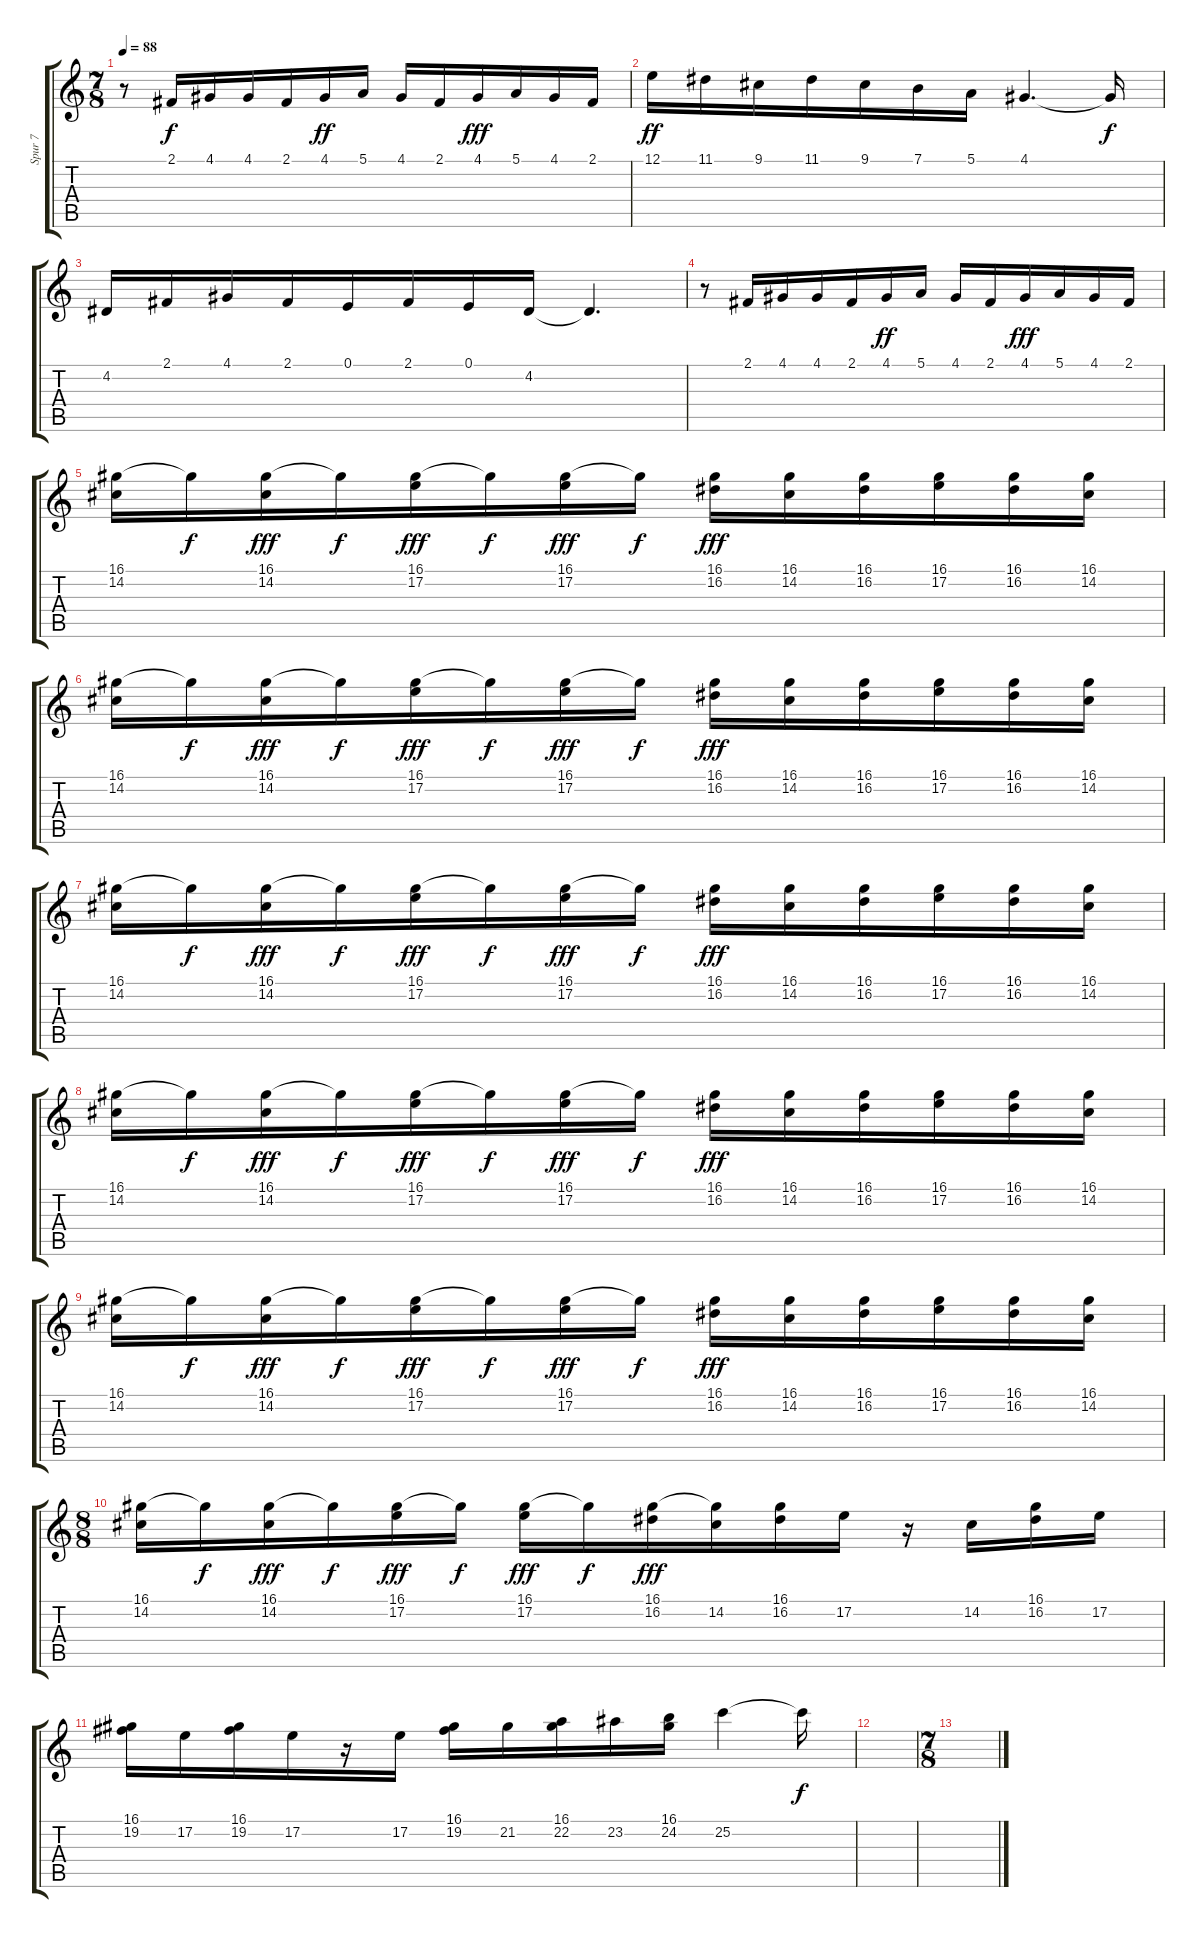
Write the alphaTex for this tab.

\track ("Spur 7" "Spur 7") {instrument stringensemble1}
\staff {score tabs}
\tuning (E4 B3 G3 D3 A2 E2) {hide}
\ts (7 8)
\tempo 88
\clef g2
\ks c
r.8{dy f} 2.1.16 4.1.16 4.1.16 2.1.16 4.1.16{dy ff} 5.1.16 4.1.16 2.1.16 4.1.16{dy fff} 5.1.16 4.1.16 2.1.16 |
12.1.16{dy ff} 11.1.16 9.1.16 11.1.16 9.1.16 7.1.16 5.1.16 4.1.4{d} 4.1{t}.16{dy f} |
4.2.16 2.1.16 4.1.16 2.1.16 0.1.16 2.1.16 0.1.16 4.2.16 4.2{t}.4{d} |
r.8 2.1.16 4.1.16 4.1.16 2.1.16 4.1.16{dy ff} 5.1.16 4.1.16 2.1.16 4.1.16{dy fff} 5.1.16 4.1.16 2.1.16 |
(16.1 14.2).16 16.1{t}.16{dy f} (16.1 14.2).16{dy fff} 16.1{t}.16{dy f} (16.1 17.2).16{dy fff} 16.1{t}.16{dy f} (16.1 17.2).16{dy fff} 16.1{t}.16{dy f} (16.1 16.2).16{dy fff} (16.1 14.2).16 (16.1 16.2).16 (16.1 17.2).16 (16.1 16.2).16 (16.1 14.2).16 |
(16.1 14.2).16 16.1{t}.16{dy f} (16.1 14.2).16{dy fff} 16.1{t}.16{dy f} (16.1 17.2).16{dy fff} 16.1{t}.16{dy f} (16.1 17.2).16{dy fff} 16.1{t}.16{dy f} (16.1 16.2).16{dy fff} (16.1 14.2).16 (16.1 16.2).16 (16.1 17.2).16 (16.1 16.2).16 (16.1 14.2).16 |
(16.1 14.2).16 16.1{t}.16{dy f} (16.1 14.2).16{dy fff} 16.1{t}.16{dy f} (16.1 17.2).16{dy fff} 16.1{t}.16{dy f} (16.1 17.2).16{dy fff} 16.1{t}.16{dy f} (16.1 16.2).16{dy fff} (16.1 14.2).16 (16.1 16.2).16 (16.1 17.2).16 (16.1 16.2).16 (16.1 14.2).16 |
(16.1 14.2).16 16.1{t}.16{dy f} (16.1 14.2).16{dy fff} 16.1{t}.16{dy f} (16.1 17.2).16{dy fff} 16.1{t}.16{dy f} (16.1 17.2).16{dy fff} 16.1{t}.16{dy f} (16.1 16.2).16{dy fff} (16.1 14.2).16 (16.1 16.2).16 (16.1 17.2).16 (16.1 16.2).16 (16.1 14.2).16 |
(16.1 14.2).16 16.1{t}.16{dy f} (16.1 14.2).16{dy fff} 16.1{t}.16{dy f} (16.1 17.2).16{dy fff} 16.1{t}.16{dy f} (16.1 17.2).16{dy fff} 16.1{t}.16{dy f} (16.1 16.2).16{dy fff} (16.1 14.2).16 (16.1 16.2).16 (16.1 17.2).16 (16.1 16.2).16 (16.1 14.2).16 |
\ts (8 8)
(16.1 14.2).16 16.1{t}.16{dy f} (16.1 14.2).16{dy fff} 16.1{t}.16{dy f} (16.1 17.2).16{dy fff} 16.1{t}.16{dy f} (16.1 17.2).16{dy fff} 16.1{t}.16{dy f} (16.1 16.2).16{dy fff} (16.1{t} 14.2).16 (16.1 16.2).16 17.2.16 r.16 14.2.16 (16.1 16.2).16 17.2.16 |
(16.1 19.2).16 17.2.16 (16.1 19.2).16 17.2.16 r.16 17.2.16 (16.1 19.2).16 21.2.16 (16.1 22.2).16 23.2.16 (16.1 24.2).16 25.2.4 25.2{t}.16{dy f} |
|
\ts (7 8)
